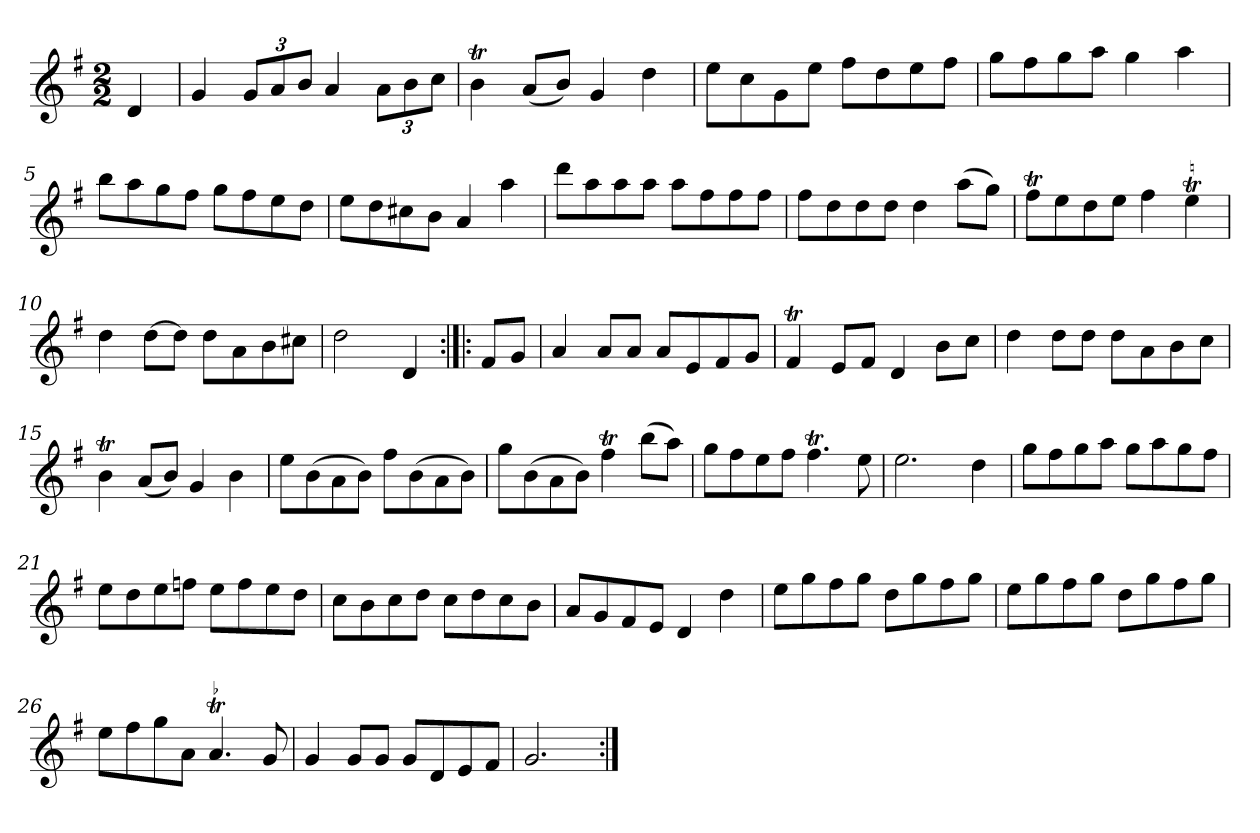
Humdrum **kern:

**kern
*part1
*staff1
*clefG2
*k[f#]
*G:
*M2/2
*MM132
=
4d
=1
4g
12g/L
12a/
12b/J
4a
12a\L
12b\
12cc\J
=2
4bt
(8a/L
8b/J)
4g
4dd
=3
8ee\L
8cc\
8g\
8ee\J
8ff#\L
8dd\
8ee\
8ff#\J
=4
8gg\L
8ff#\
8gg\
8aa\J
4gg
4aa
=5
8bb\L
8aa\
8gg\
8ff#\J
8gg\L
8ff#\
8ee\
8dd\J
=6
8ee\L
8dd\
8cc#X\
8b\J
4a
4aa
=7
8ddd\L
8aa\
8aa\
8aa\J
8aa\L
8ff#\
8ff#\
8ff#\J
=8
8ff#\L
8dd\
8dd\
8dd\J
4dd
(8aa\L
8gg\J)
=9
8ff#t\L
8ee\
8dd\
8ee\J
4ff#
4eet
=10
4dd
[8dd\L
8dd\J]
8dd\L
8a\
8b\
8cc#X\J
=11
2dd
4d
=:|!|:
8f#/L
8g/J
=12
4a
8a/L
8a/J
8a/L
8e/
8f#/
8g/J
=13
4f#t
8e/L
8f#/J
4d
8b\L
8cc\J
=14
4dd
8dd\L
8dd\J
8dd\L
8a\
8b\
8cc\J
=15
4bt
(8a/L
8b/J)
4g
4b
=16
8ee\L
(8b\
8a\
8b\J)
8ff#\L
(8b\
8a\
8b\J)
=17
8gg\L
(8b\
8a\
8b\J)
4ff#t
(8bb\L
8aa\J)
=18
8gg\L
8ff#\
8ee\
8ff#\J
4.ff#t
8ee
=19
2.ee
4dd
=20
8gg\L
8ff#\
8gg\
8aa\J
8gg\L
8aa\
8gg\
8ff#\J
=21
8ee\L
8dd\
8ee\
8ffn\J
8ee\L
8ff\
8ee\
8dd\J
=22
8cc\L
8b\
8cc\
8dd\J
8cc\L
8dd\
8cc\
8b\J
=23
8a/L
8g/
8f#/
8e/J
4d
4dd
=24
8ee\L
8gg\
8ff#\
8gg\J
8dd\L
8gg\
8ff#\
8gg\J
=25
8ee\L
8gg\
8ff#\
8gg\J
8dd\L
8gg\
8ff#\
8gg\J
=26
8ee\L
8ff#\
8gg\
8a\J
!LO:TR:acc=-
4.at
8g
=27
4g
8g/L
8g/J
8g/L
8d/
8e/
8f#/J
=28
2.g
=:|!
*-
